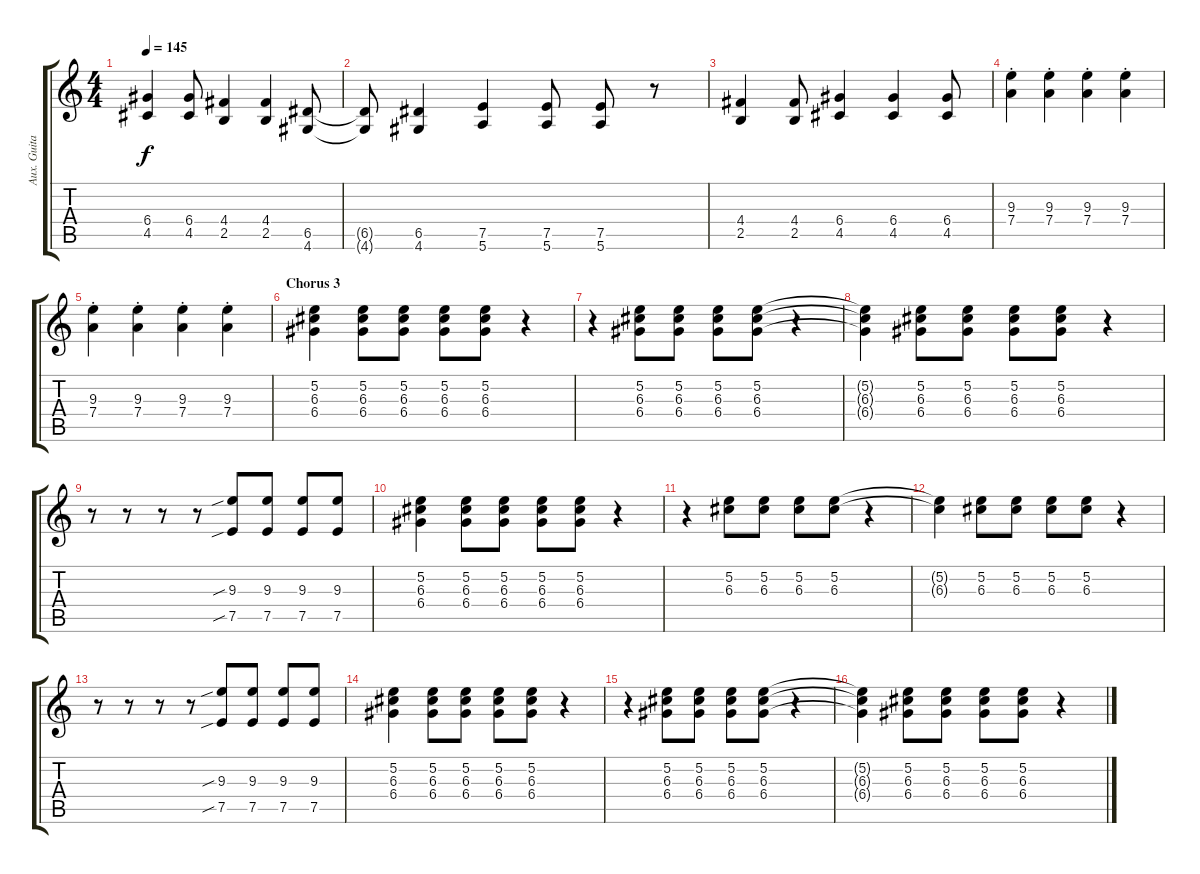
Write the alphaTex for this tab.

\track ("Aux. Guitar" "Aux. Guita") {instrument distortionguitar}
\staff {score tabs}
\tuning (E4 B3 G3 D3 A2 E2) {hide}
\ts (4 4)
\tempo 145
\clef g2
\ks c
(6.4 4.5).4{dy f} (6.4 4.5).8 (4.4 2.5).4 (4.4 2.5).4 (6.5 4.6).8 |
(6.5{t} 4.6{t}).8 (6.5 4.6).4 (7.5 5.6).4 (7.5 5.6).8 (7.5 5.6).8 r.8 |
(4.4 2.5).4 (4.4 2.5).8 (6.4 4.5).4 (6.4 4.5).4 (6.4 4.5).8 |
(9.3{st} 7.4{st}).4 (9.3{st} 7.4{st}).4 (9.3{st} 7.4{st}).4 (9.3{st} 7.4{st}).4 |
(9.3{st} 7.4{st}).4 (9.3{st} 7.4{st}).4 (9.3{st} 7.4{st}).4 (9.3{st} 7.4{st}).4 |
\section ("" "Chorus 3")
(5.2 6.3 6.4).4{volume 9} (5.2 6.3 6.4).8 (5.2 6.3 6.4).8 (5.2 6.3 6.4).8 (5.2 6.3 6.4).8 r.4 |
r.4 (5.2 6.3 6.4).8 (5.2 6.3 6.4).8 (5.2 6.3 6.4).8 (5.2 6.3 6.4).8 r.4 |
(5.2{t} 6.3{t} 6.4{t}).4 (5.2 6.3 6.4).8 (5.2 6.3 6.4).8 (5.2 6.3 6.4).8 (5.2 6.3 6.4).8 r.4 |
r.8 r.8 r.8 r.8 (9.3{sib} 7.5{sib}).8{volume 13} (9.3 7.5).8 (9.3 7.5).8 (9.3 7.5).8 |
(5.2 6.3 6.4).4{volume 9} (5.2 6.3 6.4).8 (5.2 6.3 6.4).8 (5.2 6.3 6.4).8 (5.2 6.3 6.4).8 r.4 |
r.4 (5.2 6.3).8 (5.2 6.3).8 (5.2 6.3).8 (5.2 6.3).8 r.4 |
(5.2{t} 6.3{t}).4 (5.2 6.3).8 (5.2 6.3).8 (5.2 6.3).8 (5.2 6.3).8 r.4 |
r.8 r.8 r.8 r.8 (9.3{sib} 7.5{sib}).8{volume 13} (9.3 7.5).8 (9.3 7.5).8 (9.3 7.5).8 |
(5.2 6.3 6.4).4{volume 9} (5.2 6.3 6.4).8 (5.2 6.3 6.4).8 (5.2 6.3 6.4).8 (5.2 6.3 6.4).8 r.4 |
r.4 (5.2 6.3 6.4).8 (5.2 6.3 6.4).8 (5.2 6.3 6.4).8 (5.2 6.3 6.4).8 r.4 |
(5.2{t} 6.3{t} 6.4{t}).4 (5.2 6.3 6.4).8 (5.2 6.3 6.4).8 (5.2 6.3 6.4).8 (5.2 6.3 6.4).8 r.4
